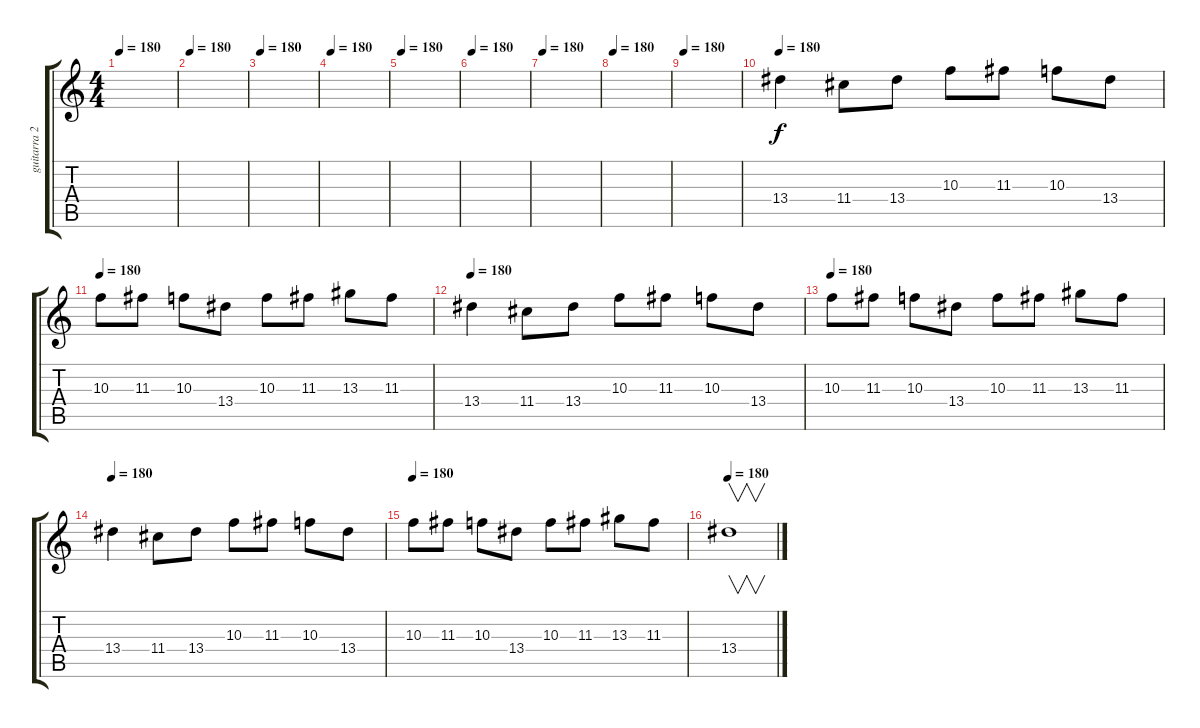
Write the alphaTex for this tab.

\track ("guitarra 2" "guitarra 2") {instrument distortionguitar}
\staff {score tabs}
\tuning (E4 B3 G3 D3 A2 E2) {hide}
\ts (4 4)
\tempo 180
\clef g2
\ks c
|
\tempo 180
|
\tempo 180
|
\tempo 180
|
\tempo 180
|
\tempo 180
|
\tempo 180
|
\tempo 180
|
\tempo 180
|
\tempo 180
13.4.4 11.4.8 13.4.8 10.3.8 11.3.8 10.3.8 13.4.8 |
\tempo 180
10.3.8 11.3.8 10.3.8 13.4.8 10.3.8 11.3.8 13.3.8 11.3.8 |
\tempo 180
13.4.4 11.4.8 13.4.8 10.3.8 11.3.8 10.3.8 13.4.8 |
\tempo 180
10.3.8 11.3.8 10.3.8 13.4.8 10.3.8 11.3.8 13.3.8 11.3.8 |
\tempo 180
13.4.4 11.4.8 13.4.8 10.3.8 11.3.8 10.3.8 13.4.8 |
\tempo 180
10.3.8 11.3.8 10.3.8 13.4.8 10.3.8 11.3.8 13.3.8 11.3.8 |
\tempo 180
13.4.1{v}
